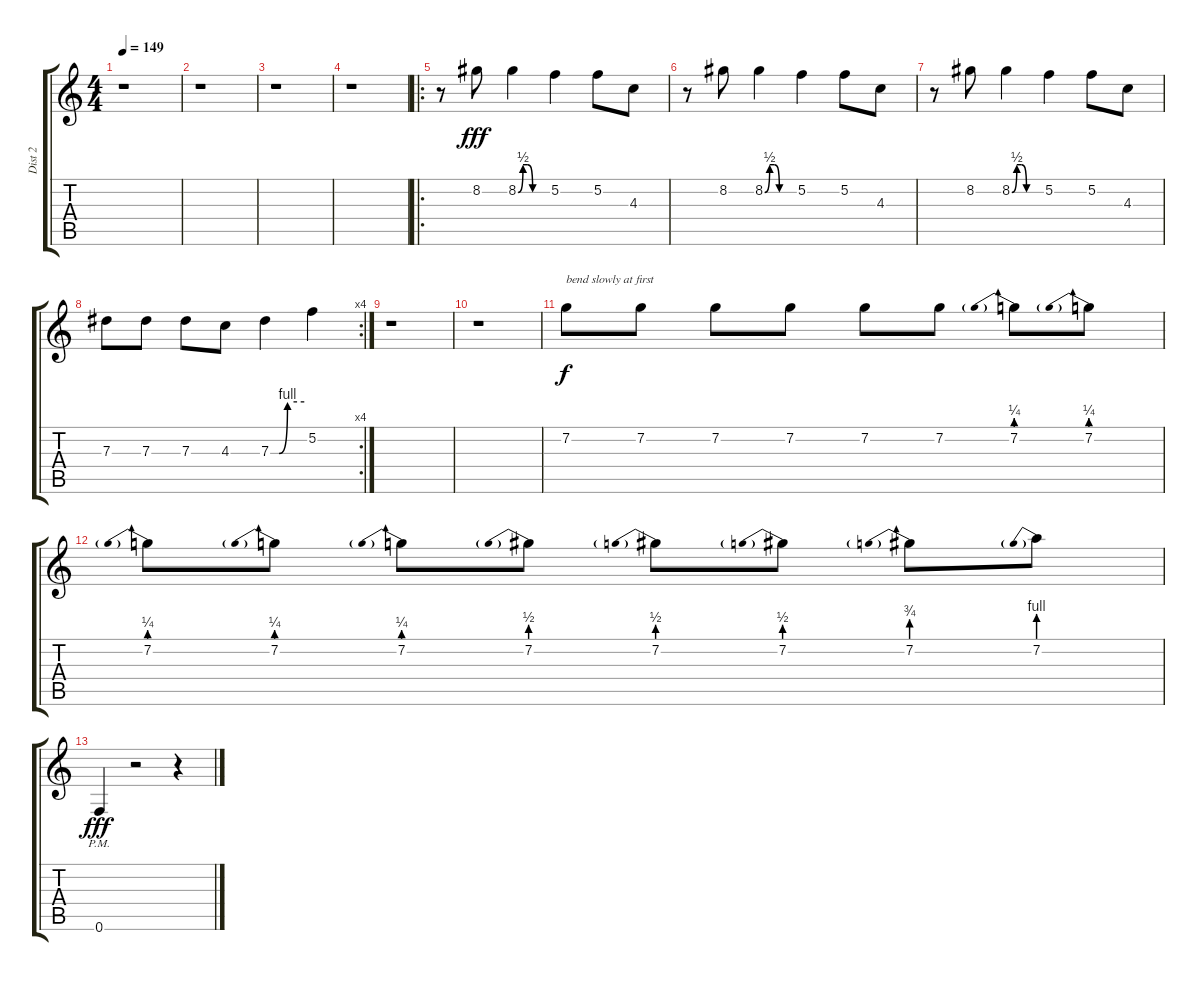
\track ("Dist 2" "Dist 2") {instrument overdrivenguitar}
\staff {score tabs}
\tuning (F4 C4 Ab3 Eb3 Bb2 F2) {hide}
\ts (4 4)
\tempo 149
\clef g2
\ks c
r.1{dy fff} |
r.1 |
r.1 |
r.1 |
\ro
r.8{volume 13} 8.2.8 8.2{be (custom 0 0 10 2 20 2 30 0 60 0)}.4 5.2.4 5.2.8 4.3.8 |
r.8{volume 13} 8.2.8 8.2{be (custom 0 0 10 2 20 2 30 0 60 0)}.4 5.2.4 5.2.8 4.3.8 |
r.8{volume 13} 8.2.8 8.2{be (custom 0 0 10 2 20 2 30 0 60 0)}.4 5.2.4 5.2.8 4.3.8 |
\rc 4
7.3.8 7.3.8 7.3.8 4.3.8 7.3{be (custom 0 0 15 0 30 4 60 4)}.4 5.2.4 |
r.1 |
r.1 |
7.2.8{txt "bend slowly at first" dy f} 7.2.8 7.2.8 7.2.8 7.2.8 7.2.8 7.2{be (prebend 0 1 60 1)}.8 7.2{be (prebend 0 1 60 1)}.8 |
7.2{be (prebend 0 1 60 1)}.8 7.2{be (prebend 0 1 60 1)}.8 7.2{be (prebend 0 1 60 1)}.8 7.2{be (prebend 0 2 60 2)}.8 7.2{be (prebend 0 2 60 2)}.8 7.2{be (prebend 0 2 60 2)}.8 7.2{be (prebend 0 3 60 3)}.8 7.2{be (prebend 0 4 60 4)}.8 |
0.6{pm}.4{dy fff} r.2 r.4
